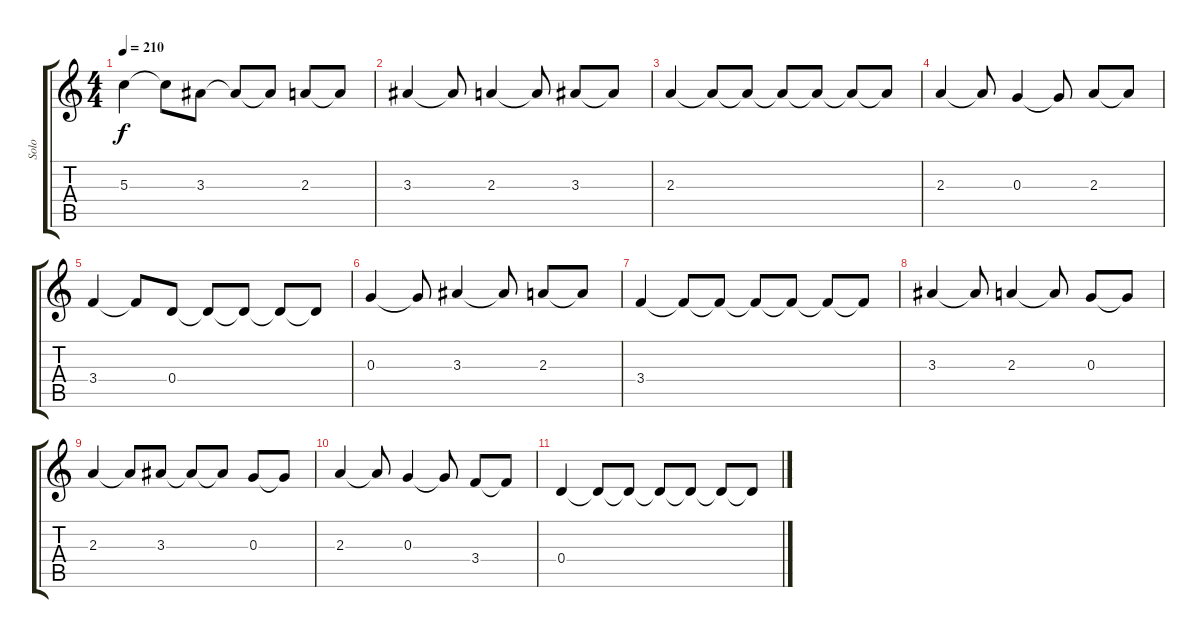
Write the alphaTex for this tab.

\track ("Solo" "Solo") {instrument distortionguitar}
\staff {score tabs}
\tuning (E4 B3 G3 D3 A2 D2) {hide}
\ts (4 4)
\tempo 210
\clef g2
\ks c
5.3.4{dy f} 5.3{t}.8 3.3.8 3.3{t}.8 3.3{t}.8 2.3.8 2.3{t}.8 |
3.3.4 3.3{t}.8 2.3.4 2.3{t}.8 3.3.8 3.3{t}.8 |
2.3.4 2.3{t}.8 2.3{t}.8 2.3{t}.8 2.3{t}.8 2.3{t}.8 2.3{t}.8 |
2.3.4 2.3{t}.8 0.3.4 0.3{t}.8 2.3.8 2.3{t}.8 |
3.4.4 3.4{t}.8 0.4.8 0.4{t}.8 0.4{t}.8 0.4{t}.8 0.4{t}.8 |
0.3.4 0.3{t}.8 3.3.4 3.3{t}.8 2.3.8 2.3{t}.8 |
3.4.4 3.4{t}.8 3.4{t}.8 3.4{t}.8 3.4{t}.8 3.4{t}.8 3.4{t}.8 |
3.3.4 3.3{t}.8 2.3.4 2.3{t}.8 0.3.8 0.3{t}.8 |
2.3.4 2.3{t}.8 3.3.8 3.3{t}.8 3.3{t}.8 0.3.8 0.3{t}.8 |
2.3.4 2.3{t}.8 0.3.4 0.3{t}.8 3.4.8 3.4{t}.8 |
0.4.4 0.4{t}.8 0.4{t}.8 0.4{t}.8 0.4{t}.8 0.4{t}.8 0.4{t}.8
